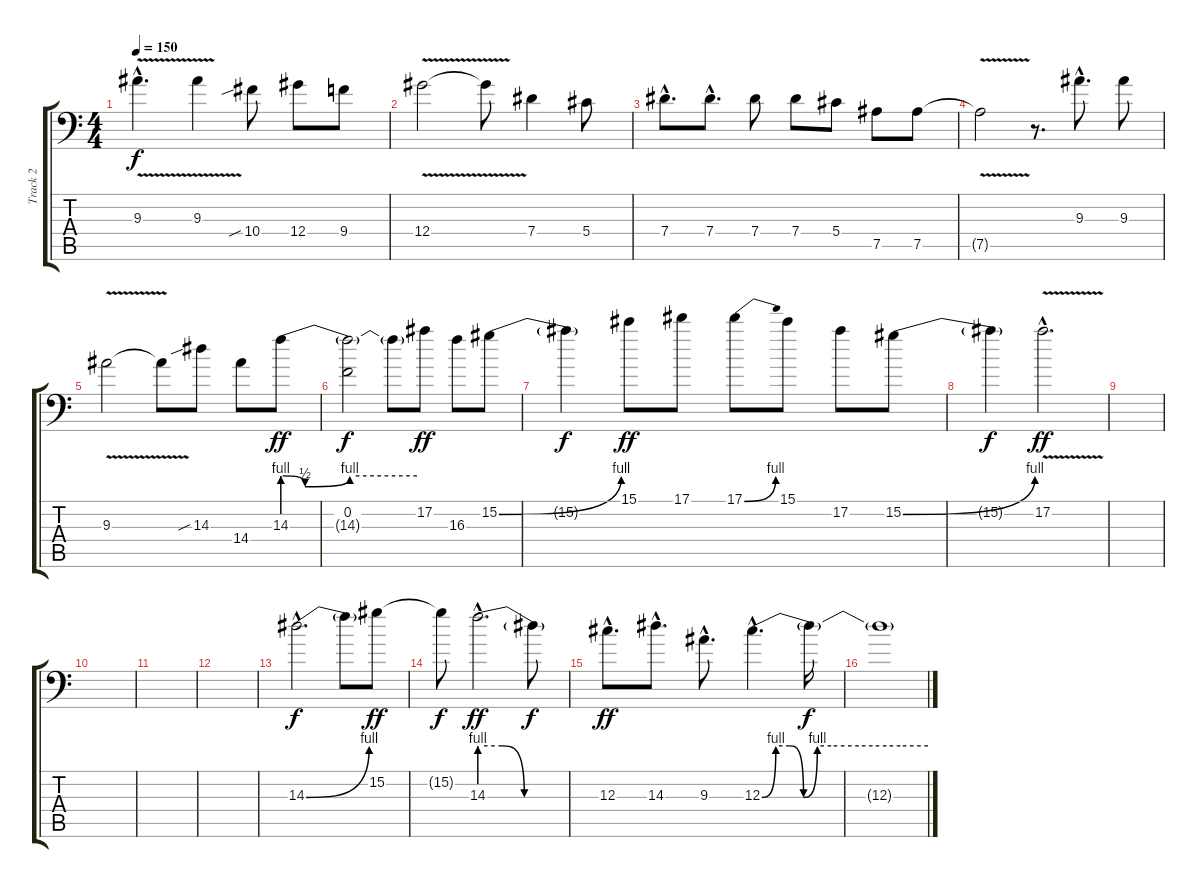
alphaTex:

\track ("Track 2" "Track 2") {instrument distortionguitar}
\staff {score tabs}
\tuning (Bb3 F3 Db3 Ab2 Eb2 Bb1) {hide}
\ts (4 4)
\tempo 150
\clef f4
\ks c
9.3{v hac}.4{d dy f} 9.3{v}.4 10.4{sib}.8 12.4.8 9.4.8 |
12.4{v}.2 12.4{t}.8 7.4.4 5.4.8 |
7.4{hac}.8{d} 7.4{hac}.8{d} 7.4.8 7.4.8 5.4.8 7.5.8 7.5.8 |
7.5{v t}.2 r.8{d} 9.3{hac}.8{d} 9.3.8 |
9.3{v}.2 9.3{t}.8 14.3{sib}.8 14.4.8 14.3{be (custom 0 4 10 2 30 4 60 4)}.8{dy ff} |
(0.2 14.3{t}).2{dy f} 14.3{t}.8 17.2.8{dy ff} 16.3.8 15.2{be (bend 0 0 60 4)}.8 |
15.2{t}.4{dy f} 15.1.8{dy ff} 17.1.8 17.1{be (bend 0 0 60 4)}.8 15.1.8 17.2.8 15.2{be (bend 0 0 60 4)}.8 |
15.2{t}.4{dy f} 17.2{v hac}.2{d dy ff} |
|
|
|
|
14.3{be (bend 0 0 60 4) hac}.2{d dy f} 14.3{t}.8 15.2.8{dy ff} |
15.2{t}.8{dy f} 14.3{be (custom 0 4 15 4 30 0 60 0) hac}.2{d dy ff} 14.3{t}.8{dy f} |
12.3{hac}.8{d dy ff} 14.3{hac}.8{d} 9.3{hac}.8{d} 12.3{be (custom 0 0 5 4 10 4 15 0 20 4 25 4 35 4 40 4 45 4 50 4 60 4) hac}.4{d} 12.3{t}.16{dy f} |
12.3{t}.1
